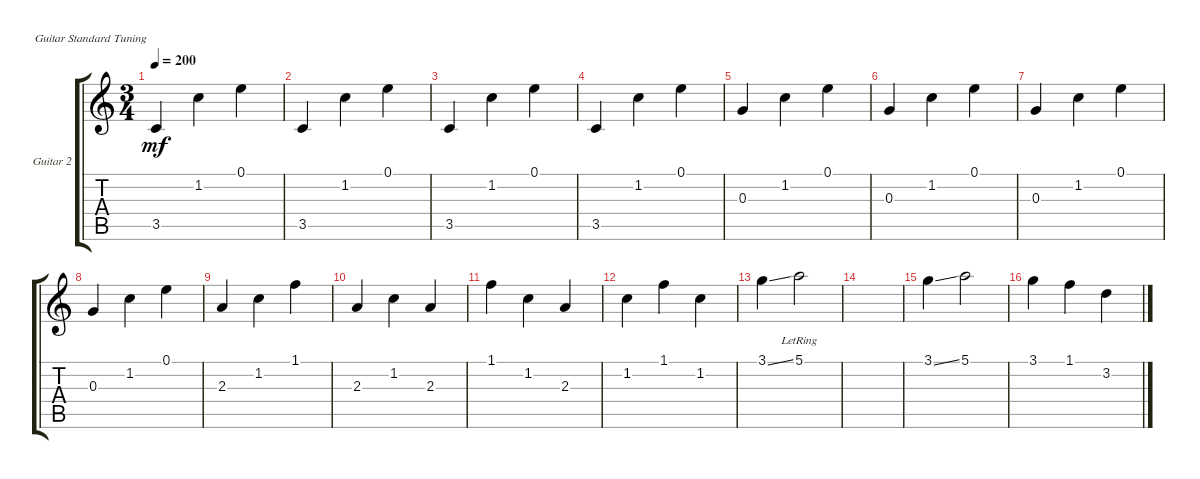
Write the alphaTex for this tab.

\bracketExtendMode groupsimilarinstruments
\firstSystemTrackNameOrientation horizontal
\otherSystemsTrackNameOrientation horizontal
\track ("Acoustic Guitar 2" "Guitar 2") {instrument acousticguitarsteel}
\staff {score tabs}
\tuning (E4 B3 G3 D3 A2 E2)
\ts (3 4)
\tempo 200
\clef g2
\scale
0.333333
\ks c
3.5.4{dy mf} 1.2.4 0.1.4 |
\scale
0.333333 3.5.4 1.2.4 0.1.4 |
\scale
0.333333 3.5.4 1.2.4 0.1.4 |
\scale
0.333333 3.5.4 1.2.4 0.1.4 |
\scale
0.333333 0.3.4 1.2.4 0.1.4 |
\scale
0.333333 0.3.4 1.2.4 0.1.4 |
\scale
0.333333 0.3.4 1.2.4 0.1.4 |
\scale
0.333333 0.3.4 1.2.4 0.1.4 |
\scale
0.333333 2.3.4 1.2.4 1.1.4 |
\scale
0.333333 2.3.4 1.2.4 2.3.4 |
\scale
0.333333 1.1.4 1.2.4 2.3.4 |
\scale
0.333333 1.2.4 1.1.4 1.2.4 |
\scale
0.333333 3.1{ss}.4 5.1{lr}.2 |
\scale
0.333333 |
\scale
0.333333 3.1{ss}.4 5.1.2 |
\scale
0.333333 3.1.4 1.1.4 3.2.4
